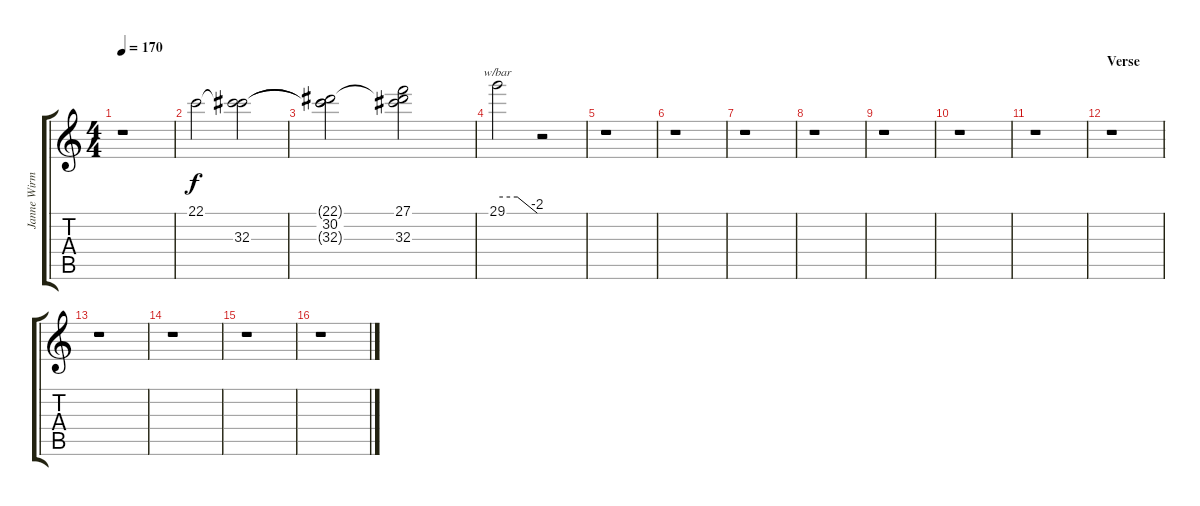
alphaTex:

\track ("Janne Wirman 2" "Janne Wirm") {instrument stringensemble1}
\staff {score tabs}
\tuning (D4 A3 F3 C3 G2 D2) {hide}
\ts (4 4)
\tempo 170
\clef g2
\ks c
r.1{dy f} |
22.1.2 (22.1{t} 32.3).2 |
(22.1{t} 30.2 32.3{t}).2 (27.1 30.2{t} 32.3).2 |
29.1.2{tbe (custom default 0 0 30 0 60 -8)} r.2 |
r.1 |
r.1 |
r.1 |
r.1 |
r.1 |
r.1 |
r.1 |
\section ("" "Verse")
r.1 |
r.1 |
r.1 |
r.1 |
r.1
